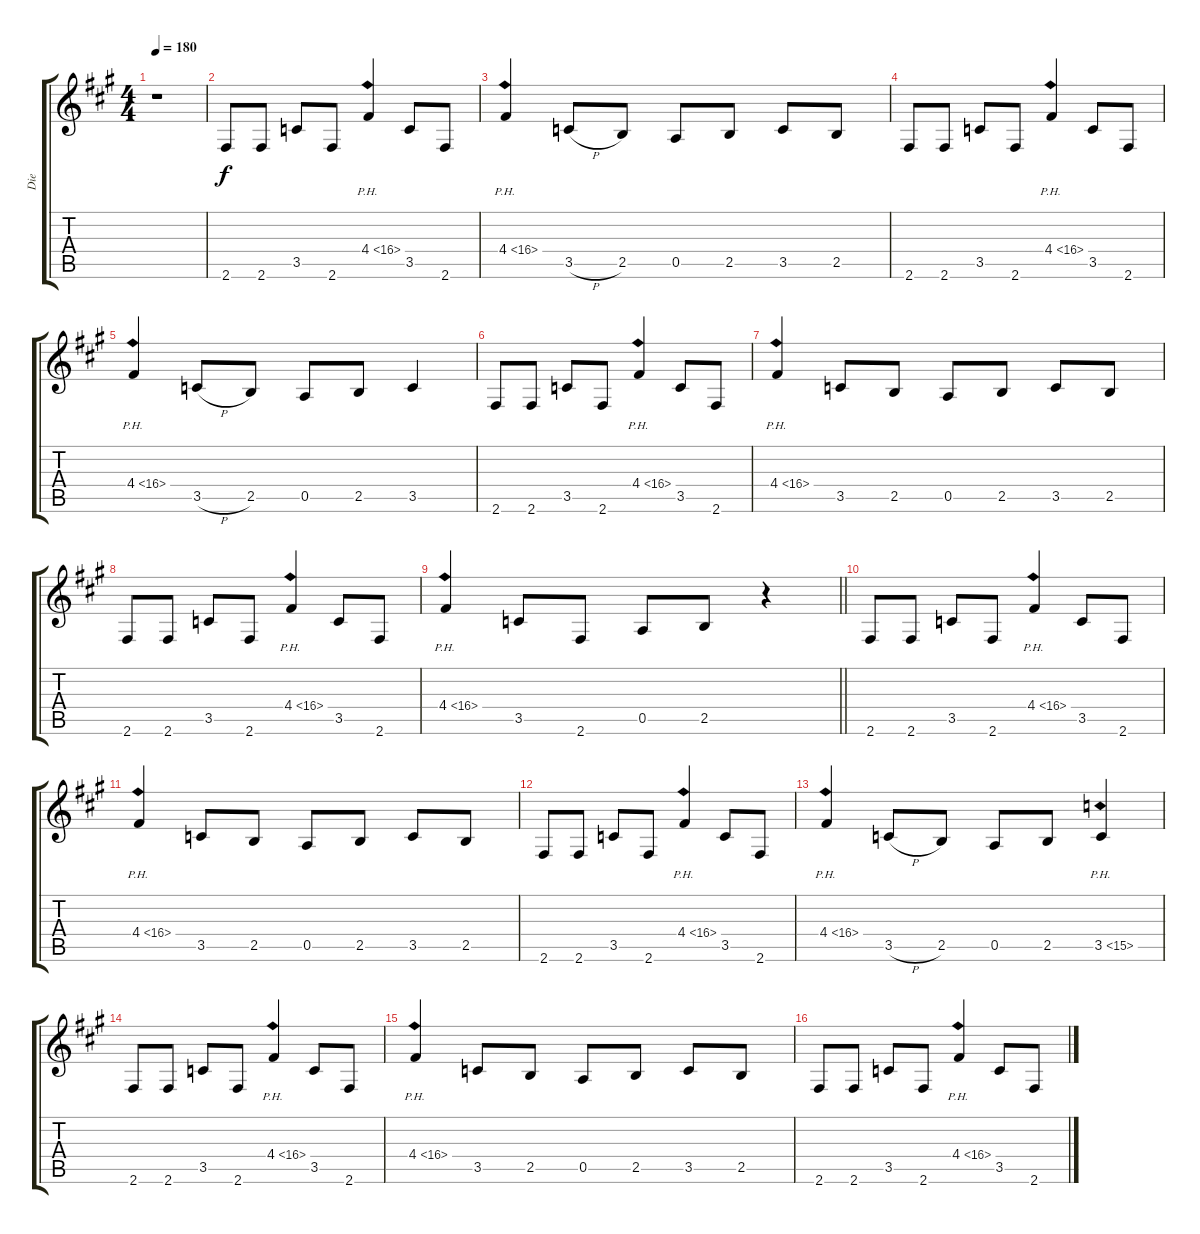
\track ("Die" "Die") {instrument overdrivenguitar}
\staff {score tabs}
\tuning (E4 B3 G3 D3 A2 E2) {hide}
\ts (4 4)
\tempo 180
\clef g2
\ks a
r.1{dy f instrument overdrivenguitar} |
2.6.8 2.6.8 3.5.8 2.6.8 4.4{ph 12}.4 3.5.8 2.6.8 |
4.4{ph 12}.4 3.5{h}.8 2.5.8 0.5.8 2.5.8 3.5.8 2.5.8 |
2.6.8 2.6.8 3.5.8 2.6.8 4.4{ph 12}.4 3.5.8 2.6.8 |
4.4{ph 12}.4 3.5{h}.8 2.5.8 0.5.8 2.5.8 3.5.4 |
2.6.8 2.6.8 3.5.8 2.6.8 4.4{ph 12}.4 3.5.8 2.6.8 |
4.4{ph 12}.4 3.5.8 2.5.8 0.5.8 2.5.8 3.5.8 2.5.8 |
2.6.8 2.6.8 3.5.8 2.6.8 4.4{ph 12}.4 3.5.8 2.6.8 |
\barLineRight lightlight
4.4{ph 12}.4 3.5.8 2.6.8 0.5.8 2.5.8 r.4 |
2.6.8 2.6.8 3.5.8 2.6.8 4.4{ph 12}.4 3.5.8 2.6.8 |
4.4{ph 12}.4 3.5.8 2.5.8 0.5.8 2.5.8 3.5.8 2.5.8 |
2.6.8 2.6.8 3.5.8 2.6.8 4.4{ph 12}.4 3.5.8 2.6.8 |
4.4{ph 12}.4 3.5{h}.8 2.5.8 0.5.8 2.5.8 3.5{ph 12}.4 |
2.6.8 2.6.8 3.5.8 2.6.8 4.4{ph 12}.4 3.5.8 2.6.8 |
4.4{ph 12}.4 3.5.8 2.5.8 0.5.8 2.5.8 3.5.8 2.5.8 |
2.6.8 2.6.8 3.5.8 2.6.8 4.4{ph 12}.4 3.5.8 2.6.8
